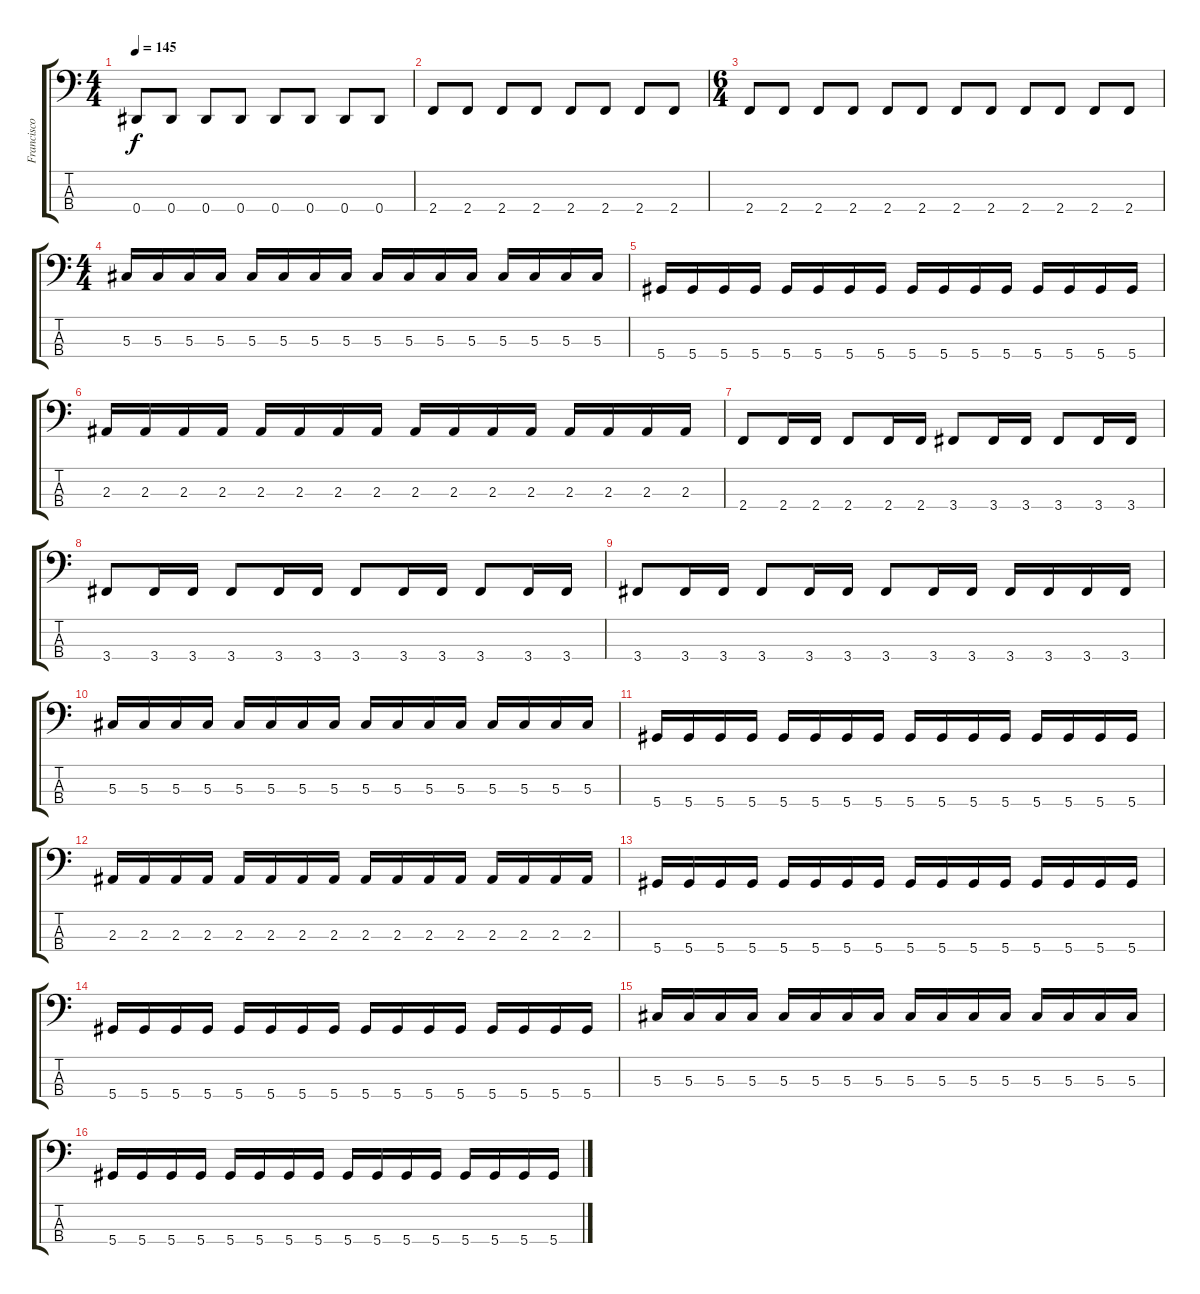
\track ("Francisco Fidalgo" "Francisco ") {instrument electricbasspick}
\staff {score tabs}
\tuning (Gb2 Db2 Ab1 Eb1) {hide}
\ts (4 4)
\tempo 145
\clef f4
\ks c
0.4.8{dy f} 0.4.8 0.4.8 0.4.8 0.4.8 0.4.8 0.4.8 0.4.8 |
2.4.8 2.4.8 2.4.8 2.4.8 2.4.8 2.4.8 2.4.8 2.4.8 |
\ts (6 4)
2.4.8 2.4.8 2.4.8 2.4.8 2.4.8 2.4.8 2.4.8 2.4.8 2.4.8 2.4.8 2.4.8 2.4.8 |
\ts (4 4)
5.3.16 5.3.16 5.3.16 5.3.16 5.3.16 5.3.16 5.3.16 5.3.16 5.3.16 5.3.16 5.3.16 5.3.16 5.3.16 5.3.16 5.3.16 5.3.16 |
5.4.16 5.4.16 5.4.16 5.4.16 5.4.16 5.4.16 5.4.16 5.4.16 5.4.16 5.4.16 5.4.16 5.4.16 5.4.16 5.4.16 5.4.16 5.4.16 |
2.3.16 2.3.16 2.3.16 2.3.16 2.3.16 2.3.16 2.3.16 2.3.16 2.3.16 2.3.16 2.3.16 2.3.16 2.3.16 2.3.16 2.3.16 2.3.16 |
2.4.8 2.4.16 2.4.16 2.4.8 2.4.16 2.4.16 3.4.8 3.4.16 3.4.16 3.4.8 3.4.16 3.4.16 |
3.4.8 3.4.16 3.4.16 3.4.8 3.4.16 3.4.16 3.4.8 3.4.16 3.4.16 3.4.8 3.4.16 3.4.16 |
3.4.8 3.4.16 3.4.16 3.4.8 3.4.16 3.4.16 3.4.8 3.4.16 3.4.16 3.4.16 3.4.16 3.4.16 3.4.16 |
5.3.16 5.3.16 5.3.16 5.3.16 5.3.16 5.3.16 5.3.16 5.3.16 5.3.16 5.3.16 5.3.16 5.3.16 5.3.16 5.3.16 5.3.16 5.3.16 |
5.4.16 5.4.16 5.4.16 5.4.16 5.4.16 5.4.16 5.4.16 5.4.16 5.4.16 5.4.16 5.4.16 5.4.16 5.4.16 5.4.16 5.4.16 5.4.16 |
2.3.16 2.3.16 2.3.16 2.3.16 2.3.16 2.3.16 2.3.16 2.3.16 2.3.16 2.3.16 2.3.16 2.3.16 2.3.16 2.3.16 2.3.16 2.3.16 |
5.4.16 5.4.16 5.4.16 5.4.16 5.4.16 5.4.16 5.4.16 5.4.16 5.4.16 5.4.16 5.4.16 5.4.16 5.4.16 5.4.16 5.4.16 5.4.16 |
5.4.16 5.4.16 5.4.16 5.4.16 5.4.16 5.4.16 5.4.16 5.4.16 5.4.16 5.4.16 5.4.16 5.4.16 5.4.16 5.4.16 5.4.16 5.4.16 |
5.3.16 5.3.16 5.3.16 5.3.16 5.3.16 5.3.16 5.3.16 5.3.16 5.3.16 5.3.16 5.3.16 5.3.16 5.3.16 5.3.16 5.3.16 5.3.16 |
5.4.16 5.4.16 5.4.16 5.4.16 5.4.16 5.4.16 5.4.16 5.4.16 5.4.16 5.4.16 5.4.16 5.4.16 5.4.16 5.4.16 5.4.16 5.4.16
